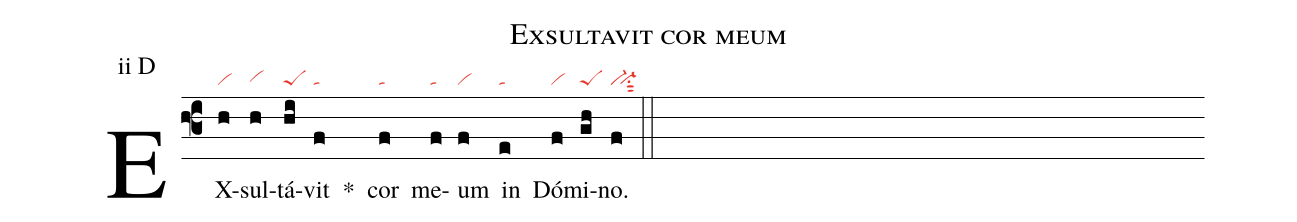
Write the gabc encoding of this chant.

name:Exsultavit cor meum;
mode:2;
office-part: Laudes Ant 2;
annotation: ii D;
nabc-lines: 1;
%%
(f3)
EX(h|vi)sul(h|vihg)tá(hi|peS)vit(f|ta) *()
cor(f|ta) me(f|ta)um(f|vi) in(e|ta) Dó(f|vi)mi(gh|peS)no.(f|vi-``vi-su1sut2) (::)
